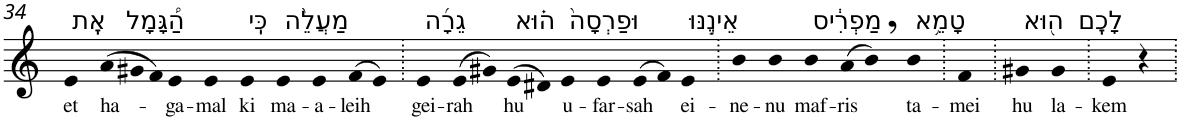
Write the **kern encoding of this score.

**kern	**text
*part1	*part1
*staff1	*staff1
*I"Piano	*
*I'Pno	*
!!LO:PB:g=z
*clefG2	*
*k[]	*
=34	=34
!LO:TX:a:t=אֶֽת	!
!	!LO:LY:b
4e	et
*Xtuplet	*
!LO:TX:a:t=הַ֠גָּמָל	!
!	!LO:LY:b
(>12a	ha-
12g#X	.
12f)	.
!	!LO:LY:b
4e	-ga-
!	!LO:LY:b
4e	-mal
!LO:TX:a:t=כִּֽי	!
!	!LO:LY:b
4e	ki
!LO:TX:a:t=מַעֲלֵ֨ה	!
!	!LO:LY:b
4e	ma-
!	!LO:LY:b
4e	-a-
!	!LO:LY:b
(>8f	-leih
8e)	.
=35.	=35.
!LO:TX:a:t=גֵרָ֜ה	!
!	!LO:LY:b
4e	gei-
!	!LO:LY:b
(>8e	-rah
8g#X)	.
!LO:TX:a:t=ה֗וּא	!
!	!LO:LY:b
(>8e	hu
8d#X)	.
!LO:TX:a:t=וּפַרְסָה֙	!
!	!LO:LY:b
4e	u-
!	!LO:LY:b
4e	-far-
!	!LO:LY:b
(>8e	-sah
8f)	.
!LO:TX:a:t=אֵינֶ֣נּוּ	!
!	!LO:LY:b
4e	ei-
=36.	=36.
!	!LO:LY:b
4b	-ne-
!	!LO:LY:b
4b	-nu
!LO:TX:a:t=מַפְרִ֔יס	!
!	!LO:LY:b
4b	maf-
!	!LO:LY:b
(>8a	-ris
8b,)	.
!LO:TX:a:t=טָמֵ֥א	!
!	!LO:LY:b
4b	ta-
=37.	=37.
!	!LO:LY:b
4f	-mei
=38.	=38.
!LO:TX:a:t=ה֖וּא	!
!	!LO:LY:b
4g#X	hu
!LO:TX:a:t=לָכֶֽם	!
!	!LO:LY:b
4g#	la-
=39.	=39.
!	!LO:LY:b
4e	-kem
4r	.
=.	=.
*-	*-
